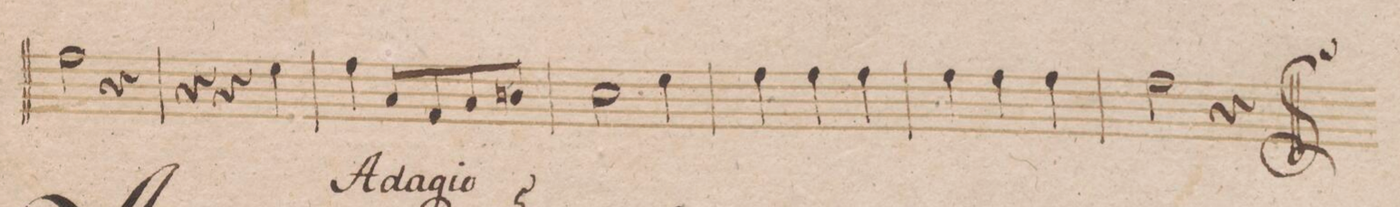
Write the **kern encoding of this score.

**kern
*I"Oboe 1mo
*clefG2
*k[b-]
*M3/4
2ff\
4r
=94
4r
4r
4ee\
=95
4ff\
8a/L
8f/
8a/
8bn/J
=96
2cc\
4ee\
=97
4ff\
4ff\
4ff\
=98
4ff\
4ff\
4ff\
=99
2ff\
4r
==
*-
